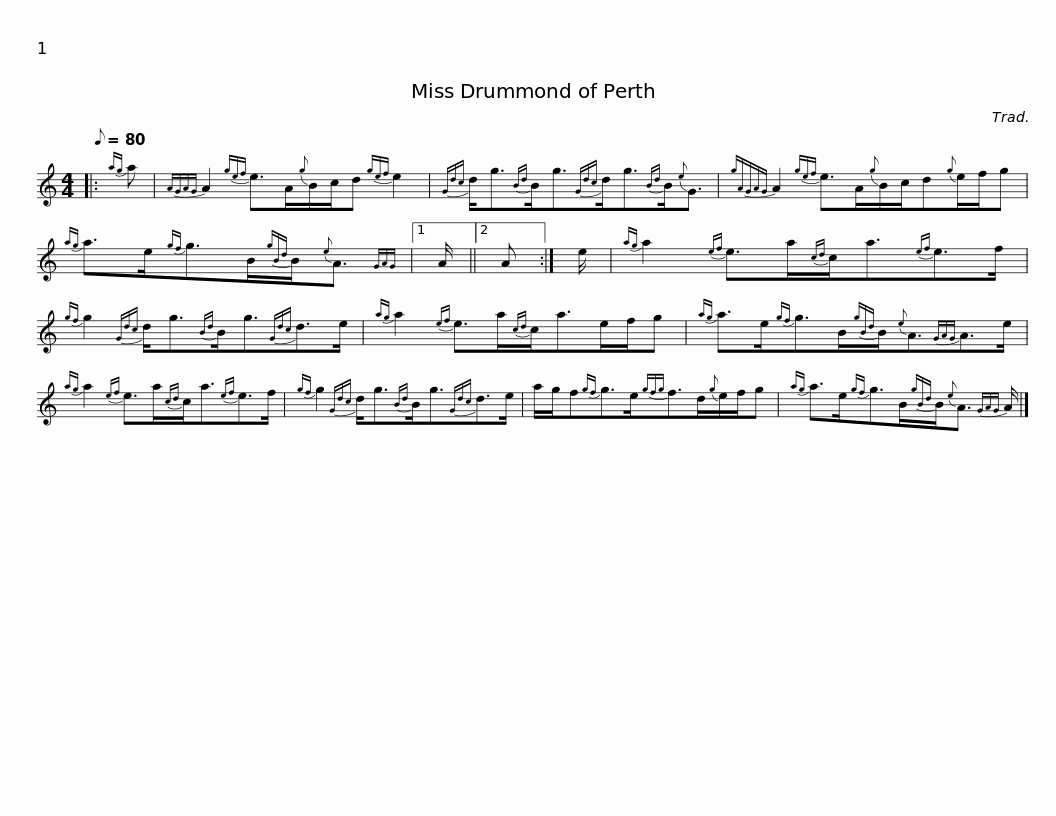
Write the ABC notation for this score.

X:1
L:1/8
Q:1/8=80
M:4/4
I:linebreak $
K:C
V:1 treble
V:1
|:{ag} a |{AGAG} A2{gef} e>A{g}B/c/d{gef} e2 |{Gdc} d<g{Bd}B<g{Gdc}d<g{Bd}B/{e}G3/2 |${gAGAG} A2{gef} e>A{g}B/c/d{g}e/f/g |{ag} a>e{gf}g>B{gBd}B/{e}A3/2{GAG} |1 %5
 A/ ||2 A :| e/ |${ag} a2{ef} e>a{cd}c<a{ef}e>f |{gf} g2{Gdc} d<g{Bd}B<g{Gdc}d>e | %10
{ag} a2{ef} e>a{cd}c<ae/f/g |${ag} a>e{gf}g>B{gBd}B/{e}A3/2{GAG}A>e |{ag} a2{ef} e>a{cd}c<a{ef}e>f |{gf} g2{Gdc} d<g{Bd}B<g{Gdc}d>e |$ a/g/f{gf}g>e{gfg}f>d{g}e/f/g | %15
{ag} a>e{gf}g>B{gBd}B/{e}A3/2{GAG} A/ |] %16
